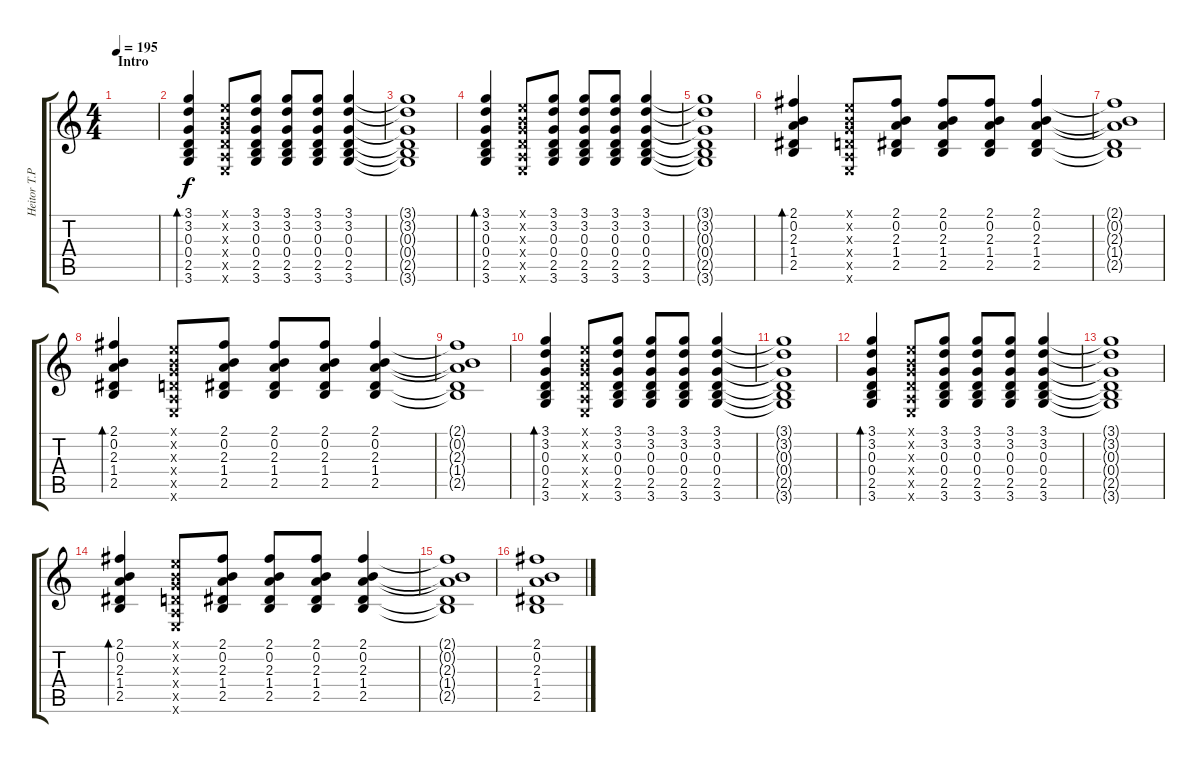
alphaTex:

\track ("Heitor T.P.(Rythm Guitar)" "Heitor T.P") {instrument electricguitarjazz}
\staff {score tabs}
\tuning (E4 B3 G3 D3 A2 E2) {hide}
\ts (4 4)
\section ("" "Intro")
\tempo 195
\clef g2
\ks c
|
(3.1 3.2 0.3 0.4 2.5 3.6).4{bd 60} (0.1{x} 0.2{x} 0.3{x} 0.4{x} 0.5{x} 0.6{x}).8 (3.1 3.2 0.3 0.4 2.5 3.6).8 (3.1 3.2 0.3 0.4 2.5 3.6).8 (3.1 3.2 0.3 0.4 2.5 3.6).8 (3.1 3.2 0.3 0.4 2.5 3.6).4 |
(3.1{t} 3.2{t} 0.3{t} 0.4{t} 2.5{t} 3.6{t}).1 |
(3.1 3.2 0.3 0.4 2.5 3.6).4{bd 60} (0.1{x} 0.2{x} 0.3{x} 0.4{x} 0.5{x} 0.6{x}).8 (3.1 3.2 0.3 0.4 2.5 3.6).8 (3.1 3.2 0.3 0.4 2.5 3.6).8 (3.1 3.2 0.3 0.4 2.5 3.6).8 (3.1 3.2 0.3 0.4 2.5 3.6).4 |
(3.1{t} 3.2{t} 0.3{t} 0.4{t} 2.5{t} 3.6{t}).1 |
(2.1 0.2 2.3 1.4 2.5).4{bd 60} (0.1{x} 0.2{x} 0.3{x} 0.4{x} 0.5{x} 0.6{x}).8 (2.1 0.2 2.3 1.4 2.5).8 (2.1 0.2 2.3 1.4 2.5).8 (2.1 0.2 2.3 1.4 2.5).8 (2.1 0.2 2.3 1.4 2.5).4 |
(2.1{t} 0.2{t} 2.3{t} 1.4{t} 2.5{t}).1 |
(2.1 0.2 2.3 1.4 2.5).4{bd 60} (0.1{x} 0.2{x} 0.3{x} 0.4{x} 0.5{x} 0.6{x}).8 (2.1 0.2 2.3 1.4 2.5).8 (2.1 0.2 2.3 1.4 2.5).8 (2.1 0.2 2.3 1.4 2.5).8 (2.1 0.2 2.3 1.4 2.5).4 |
(2.1{t} 0.2{t} 2.3{t} 1.4{t} 2.5{t}).1 |
(3.1 3.2 0.3 0.4 2.5 3.6).4{bd 60} (0.1{x} 0.2{x} 0.3{x} 0.4{x} 0.5{x} 0.6{x}).8 (3.1 3.2 0.3 0.4 2.5 3.6).8 (3.1 3.2 0.3 0.4 2.5 3.6).8 (3.1 3.2 0.3 0.4 2.5 3.6).8 (3.1 3.2 0.3 0.4 2.5 3.6).4 |
(3.1{t} 3.2{t} 0.3{t} 0.4{t} 2.5{t} 3.6{t}).1 |
(3.1 3.2 0.3 0.4 2.5 3.6).4{bd 60} (0.1{x} 0.2{x} 0.3{x} 0.4{x} 0.5{x} 0.6{x}).8 (3.1 3.2 0.3 0.4 2.5 3.6).8 (3.1 3.2 0.3 0.4 2.5 3.6).8 (3.1 3.2 0.3 0.4 2.5 3.6).8 (3.1 3.2 0.3 0.4 2.5 3.6).4 |
(3.1{t} 3.2{t} 0.3{t} 0.4{t} 2.5{t} 3.6{t}).1 |
(2.1 0.2 2.3 1.4 2.5).4{bd 60} (0.1{x} 0.2{x} 0.3{x} 0.4{x} 0.5{x} 0.6{x}).8 (2.1 0.2 2.3 1.4 2.5).8 (2.1 0.2 2.3 1.4 2.5).8 (2.1 0.2 2.3 1.4 2.5).8 (2.1 0.2 2.3 1.4 2.5).4 |
(2.1{t} 0.2{t} 2.3{t} 1.4{t} 2.5{t}).1 |
(2.1 0.2 2.3 1.4 2.5).1
